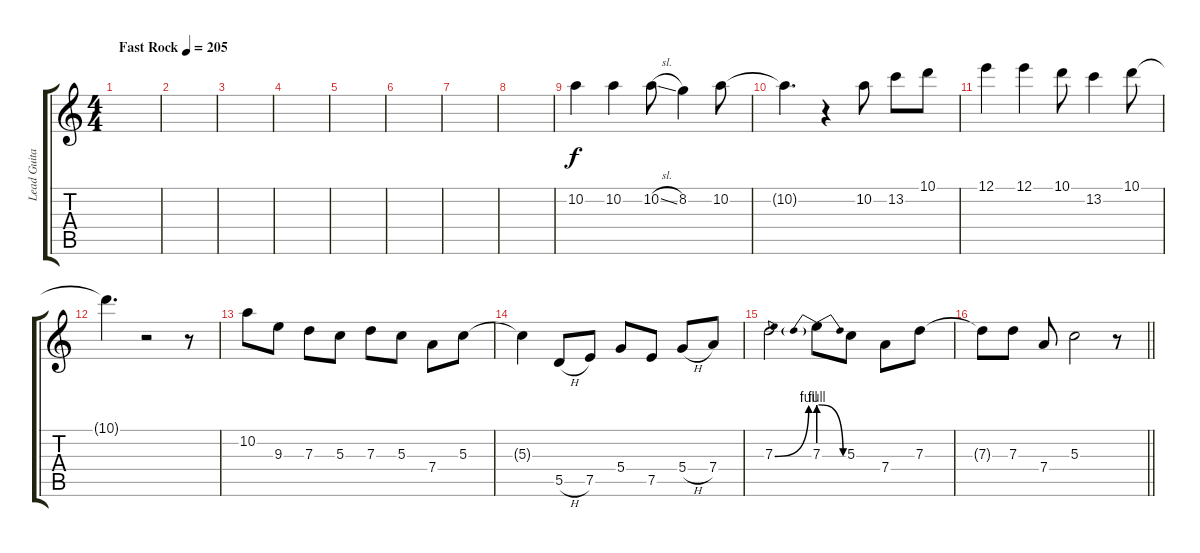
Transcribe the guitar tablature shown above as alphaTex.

\track ("Lead Guitar" "Lead Guita") {instrument overdrivenguitar}
\staff {score tabs}
\tuning (E4 B3 G3 D3 A2 E2) {hide}
\ts (4 4)
\tempo (205 "Fast Rock")
\clef g2
\ks c
|
|
|
|
|
|
|
|
10.2.4 10.2.4 10.2{sl}.8 8.2.4 10.2.8 |
10.2{t}.4{d} r.4 10.2.8 13.2.8 10.1.8 |
12.1.4 12.1.4 10.1.8 13.2.4 10.1.8 |
10.1{t}.4{d} r.2 r.8 |
10.2.8 9.3.8 7.3.8 5.3.8 7.3.8 5.3.8 7.4.8 5.3.8 |
5.3{t}.4 5.5{h}.8 7.5.8 5.4.8 7.5.8 5.4{h}.8 7.4.8 |
7.3{be (bend 0 0 60 4)}.2 7.3{be (prebendrelease 0 4 60 0)}.8 5.3.8 7.4.8 7.3.8 |
\barLineRight lightlight
7.3{t}.8 7.3.8 7.4.8 5.3.2 r.8
